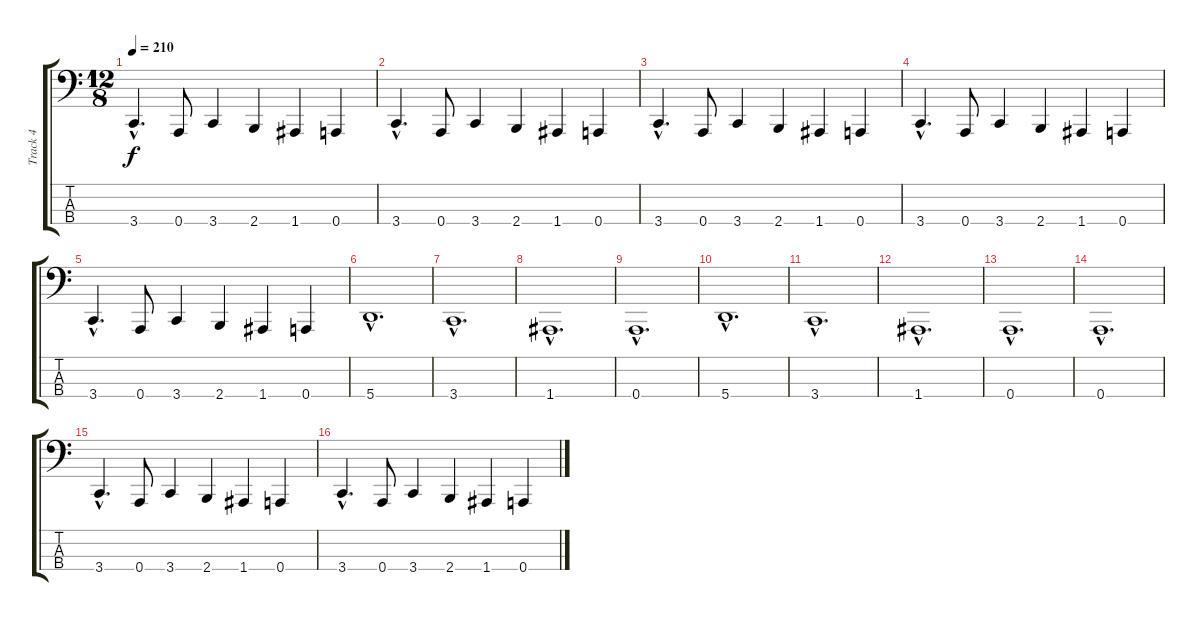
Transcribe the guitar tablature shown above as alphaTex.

\track ("Track 4" "Track 4") {instrument electricbassfinger}
\staff {score tabs}
\tuning (D2 A1 E1 A0) {hide}
\ts (12 8)
\tempo 210
\clef f4
\ks c
3.4{hac}.4{d dy f} 0.4.8 3.4.4 2.4.4 1.4.4 0.4.4 |
3.4{hac}.4{d} 0.4.8 3.4.4 2.4.4 1.4.4 0.4.4 |
3.4{hac}.4{d} 0.4.8 3.4.4 2.4.4 1.4.4 0.4.4 |
3.4{hac}.4{d} 0.4.8 3.4.4 2.4.4 1.4.4 0.4.4 |
3.4{hac}.4{d} 0.4.8 3.4.4 2.4.4 1.4.4 0.4.4 |
5.4{hac}.1{d} |
3.4{hac}.1{d} |
1.4{hac}.1{d} |
0.4{hac}.1{d} |
5.4{hac}.1{d} |
3.4{hac}.1{d} |
1.4{hac}.1{d} |
0.4{hac}.1{d} |
0.4{hac}.1{d} |
3.4{hac}.4{d} 0.4.8 3.4.4 2.4.4 1.4.4 0.4.4 |
3.4{hac}.4{d} 0.4.8 3.4.4 2.4.4 1.4.4 0.4.4
